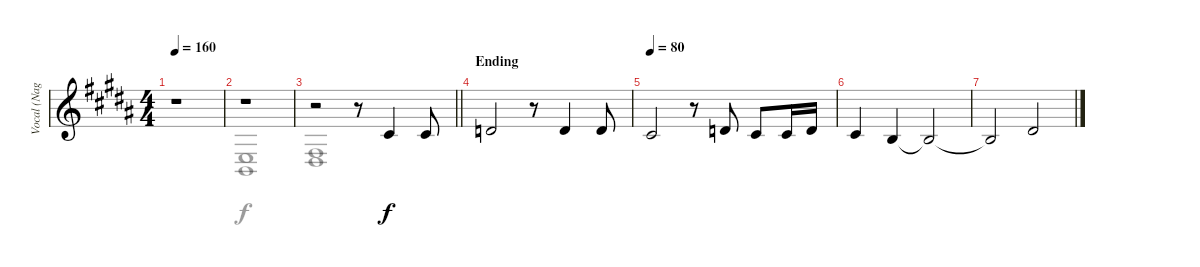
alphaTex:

\track ("Vocal (Nagi)" "Vocal (Nag") {instrument electricpiano1}
\staff {score}
\tuning (E4 B3 G3 D3 A2 E2) {hide}
\voice
\ts (4 4)
\tempo 160
\clef g2
\ks b
r.1{dy f} |
r.1 |
\barLineRight lightlight
r.2 r.8 2.2.4 6.3.8 |
\section ("" "Ending")
3.2.2 r.8 3.2.4 3.2.8 |
\tempo 80
2.2.2 r.8 3.2.8 2.2.8 2.2.16 7.3.16 |
2.2.4 0.2.4 0.2{t}.2 |
0.2{t}.2 4.2.2
\voice
\clef g2
\ottava regular
\simile none
\ks b
|
(2.4 2.5).1 |
\barLineRight lightlight
(4.4 6.5).1 |
|
|
|
